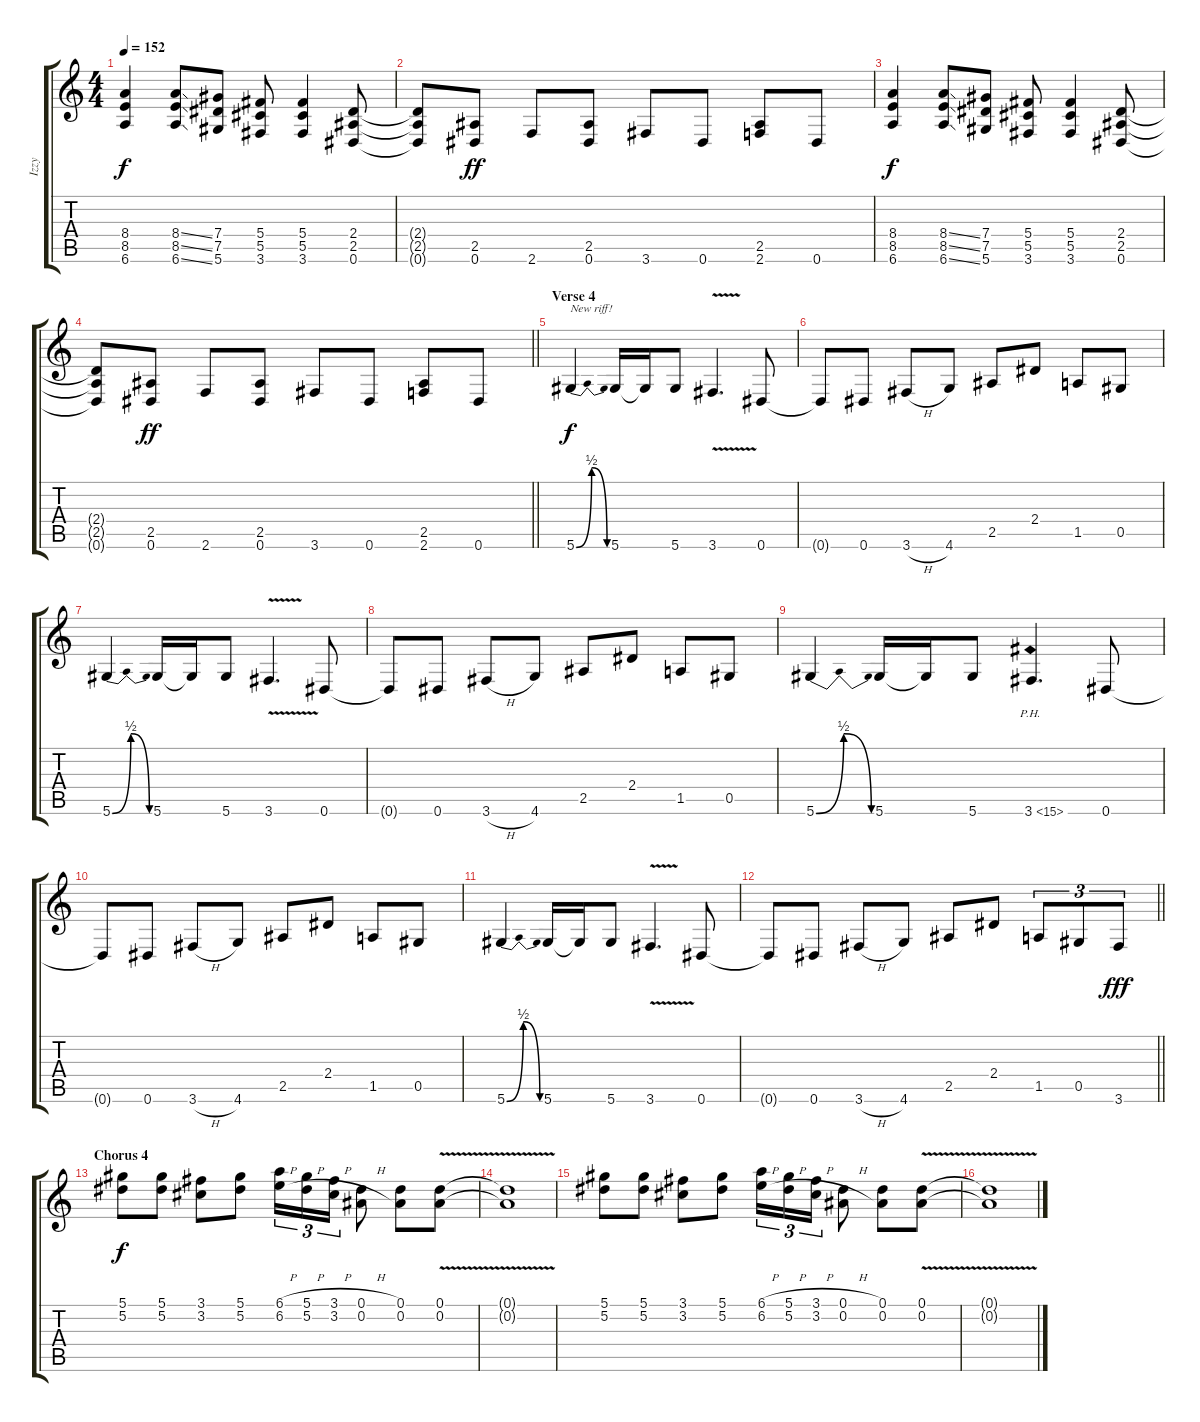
\track ("Izzy" "Izzy") {instrument overdrivenguitar}
\staff {score tabs}
\tuning (Eb4 Bb3 Gb3 Db3 Ab2 Eb2) {hide}
\ts (4 4)
\tempo 152
\clef g2
\ks c
(8.4 8.5 6.6).4{dy f} (8.4{ss} 8.5{ss} 6.6{ss}).8 (7.4 7.5 5.6).8 (5.4 5.5 3.6).8 (5.4 5.5 3.6).4 (2.4 2.5 0.6).8 |
(2.4{t} 2.5{t} 0.6{t}).8 (2.5 0.6).8{dy ff} 2.6.8 (2.5 0.6).8 3.6.8 0.6.8 (2.5 2.6).8 0.6.8 |
(8.4 8.5 6.6).4{dy f} (8.4{ss} 8.5{ss} 6.6{ss}).8 (7.4 7.5 5.6).8 (5.4 5.5 3.6).8 (5.4 5.5 3.6).4 (2.4 2.5 0.6).8 |
\barLineRight lightlight
(2.4{t} 2.5{t} 0.6{t}).8 (2.5 0.6).8{dy ff} 2.6.8 (2.5 0.6).8 3.6.8 0.6.8 (2.5 2.6).8 0.6.8 |
\section ("" "Verse 4")
5.6{be (bendrelease 0 0 2 2 26 2 60 0)}.4{txt "New riff!" dy f} 5.6.16 5.6{t}.16 5.6.8 3.6{v}.4{d} 0.6.8 |
0.6{t}.8 0.6.8 3.6{h}.8 4.6.8 2.5.8 2.4.8 1.5.8 0.5.8 |
5.6{be (bendrelease 0 0 2 2 26 2 60 0)}.4 5.6.16 5.6{t}.16 5.6.8 3.6{v}.4{d} 0.6.8 |
0.6{t}.8 0.6.8 3.6{h}.8 4.6.8 2.5.8 2.4.8 1.5.8 0.5.8 |
5.6{be (bendrelease 0 0 2 2 26 2 60 0)}.4 5.6.16 5.6{t}.16 5.6.8 3.6{ph 12}.4{d} 0.6.8 |
0.6{t}.8 0.6.8 3.6{h}.8 4.6.8 2.5.8 2.4.8 1.5.8 0.5.8 |
5.6{be (bendrelease 0 0 2 2 26 2 60 0)}.4 5.6.16 5.6{t}.16 5.6.8 3.6{v}.4{d} 0.6.8 |
\barLineRight lightlight
0.6{t}.8 0.6.8 3.6{h}.8 4.6.8 2.5.8 2.4.8 1.5.8{tu (3 2)} 0.5.8{tu (3 2)} 3.6.8{tu (3 2) dy fff} |
\section ("" "Chorus 4")
(5.1 5.2).8{dy f} (5.1 5.2).8 (3.1 3.2).8 (5.1 5.2).8 (6.1{h} 6.2{h}).16{tu (3 2)} (5.1{h} 5.2{h}).16{tu (3 2)} (3.1{h} 3.2{h}).16{tu (3 2)} (0.1{h} 0.2{h}).8 (0.1 0.2).8 (0.1{v} 0.2{v}).8 |
(0.1{t} 0.2{t}).1 |
(5.1 5.2).8 (5.1 5.2).8 (3.1 3.2).8 (5.1 5.2).8 (6.1{h} 6.2{h}).16{tu (3 2)} (5.1{h} 5.2{h}).16{tu (3 2)} (3.1{h} 3.2{h}).16{tu (3 2)} (0.1{h} 0.2{h}).8 (0.1 0.2).8 (0.1{v} 0.2{v}).8 |
(0.1{t} 0.2{t}).1
